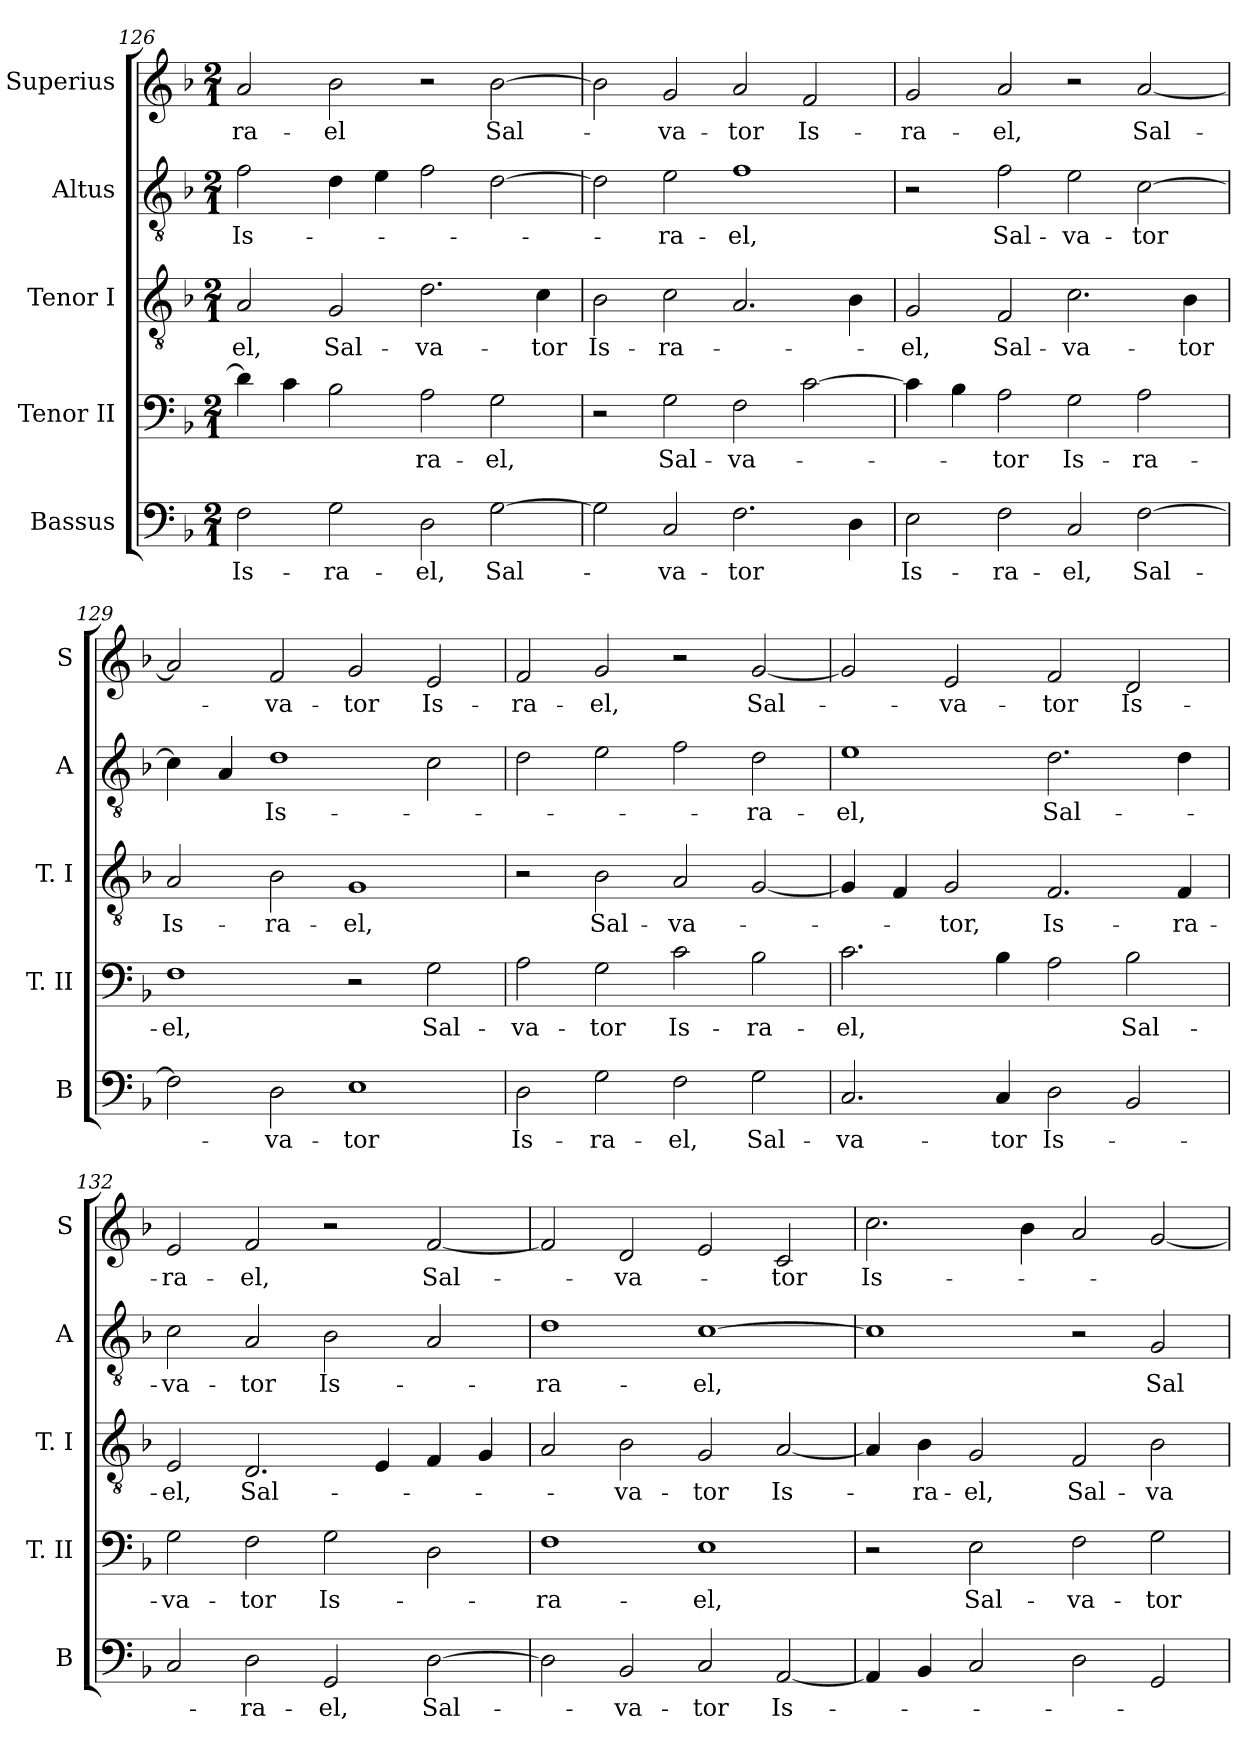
**kern	**text	**kern	**text	**kern	**text	**kern	**text	**kern	**text
*part5	*part5	*part4	*part4	*part3	*part3	*part2	*part2	*part1	*part1
*staff5	*staff5	*staff4	*staff4	*staff3	*staff3	*staff2	*staff2	*staff1	*staff1
*I"Bassus	*	*I"Tenor II	*	*I"Tenor I	*	*I"Altus	*	*I"Superius	*
*I'B	*	*I'T. II	*	*I'T. I	*	*I'A	*	*I'S	*
*clefF4	*	*clefF4	*	*clefGv2	*	*clefGv2	*	*clefG2	*
*k[b-]	*	*k[b-]	*	*k[b-]	*	*k[b-]	*	*k[b-]	*
*F:	*	*F:	*	*F:	*	*F:	*	*F:	*
*M2/1	*	*M2/1	*	*M2/1	*	*M2/1	*	*M2/1	*
=126	=126	=126	=126	=126	=126	=126	=126	=126	=126
2F	Is-	4d]	.	2A	-el,	2f	Is-	2a	-ra-
.	.	4c	.	.	.	.	.	.	.
2G	-ra-	2B-	.	2G	Sal-	4d	.	2b-	-el
.	.	.	.	.	.	4e	.	.	.
2D	-el,	2A	-ra-	2.d	-va-	2f	.	2r	.
[2G	Sal-	2G	-el,	.	.	[2d	.	[2b-	Sal-
.	.	.	.	4c	-tor	.	.	.	.
=127	=127	=127	=127	=127	=127	=127	=127	=127	=127
2G]	.	2r	.	2B-	Is-	2d]	.	2b-]	.
2C	-va-	2G	Sal-	2c	-ra-	2e	-ra-	2g	-va-
2.F	-tor	2F	-va-	2.A	.	1f	-el,	2a	-tor
.	.	[2c	.	.	.	.	.	2f	Is-
4D	.	.	.	4B-	.	.	.	.	.
=128	=128	=128	=128	=128	=128	=128	=128	=128	=128
2E	Is-	4c]	.	2G	-el,	2r	.	2g	-ra-
.	.	4B-	.	.	.	.	.	.	.
2F	-ra-	2A	-tor	2F	Sal-	2f	Sal-	2a	-el,
2C	-el,	2G	Is-	2.c	-va-	2e	-va-	2r	.
[2F	Sal-	2A	-ra-	.	.	[2c	-tor	[2a	Sal-
.	.	.	.	4B-	-tor	.	.	.	.
=129	=129	=129	=129	=129	=129	=129	=129	=129	=129
2F]	.	1F	-el,	2A	Is-	4c]	.	2a]	.
.	.	.	.	.	.	4A	.	.	.
2D	-va-	.	.	2B-	-ra-	1d	Is-	2f	-va-
1E	-tor	2r	.	1G	-el,	.	.	2g	-tor
.	.	2G	Sal-	.	.	2c	.	2e	Is-
=130	=130	=130	=130	=130	=130	=130	=130	=130	=130
2D	Is-	2A	-va-	2r	.	2d	.	2f	-ra-
2G	-ra-	2G	-tor	2B-	Sal-	2e	.	2g	-el,
2F	-el,	2c	Is-	2A	-va-	2f	.	2r	.
2G	Sal-	2B-	-ra-	[2G	.	2d	-ra-	[2g	Sal-
=131	=131	=131	=131	=131	=131	=131	=131	=131	=131
2.C	-va-	2.c	-el,	4G]	.	1e	-el,	2g]	.
.	.	.	.	4F	.	.	.	.	.
.	.	.	.	2G	-tor,	.	.	2e	-va-
4C	-tor	4B-	.	.	.	.	.	.	.
2D	Is-	2A	.	2.F	Is-	2.d	Sal-	2f	-tor
2BB-	.	2B-	Sal-	.	.	.	.	2d	Is-
.	.	.	.	4F	-ra-	4d	.	.	.
=132	=132	=132	=132	=132	=132	=132	=132	=132	=132
2C	.	2G	-va-	2E	-el,	2c	-va-	2e	-ra-
2D	-ra-	2F	-tor	2.D	Sal-	2A	-tor	2f	-el,
2GG	-el,	2G	Is-	.	.	2B-	Is-	2r	.
.	.	.	.	4E	.	.	.	.	.
[2D	Sal-	2D	.	4F	.	2A	.	[2f	Sal-
.	.	.	.	4G	.	.	.	.	.
=133	=133	=133	=133	=133	=133	=133	=133	=133	=133
2D]	.	1F	-ra-	2A	.	1d	-ra-	2f]	.
2BB-	-va-	.	.	2B-	-va-	.	.	2d	-va-
2C	-tor	1E	-el,	2G	-tor	[1c	-el,	2e	.
[2AA	Is-	.	.	[2A	Is-	.	.	2c	-tor
=134	=134	=134	=134	=134	=134	=134	=134	=134	=134
4AA]	.	2r	.	4A]	.	1c]	.	2.cc	Is-
4BB-	.	.	.	4B-	-ra-	.	.	.	.
2C	.	2E	Sal-	2G	-el,	.	.	.	.
.	.	.	.	.	.	.	.	4b-	.
2D	.	2F	-va-	2F	Sal-	2r	.	2a	.
2GG	.	2G	-tor	2B-	-va-	2G	Sal-	[2g	.
=	=	=	=	=	=	=	=	=	=
*-	*-	*-	*-	*-	*-	*-	*-	*-	*-
